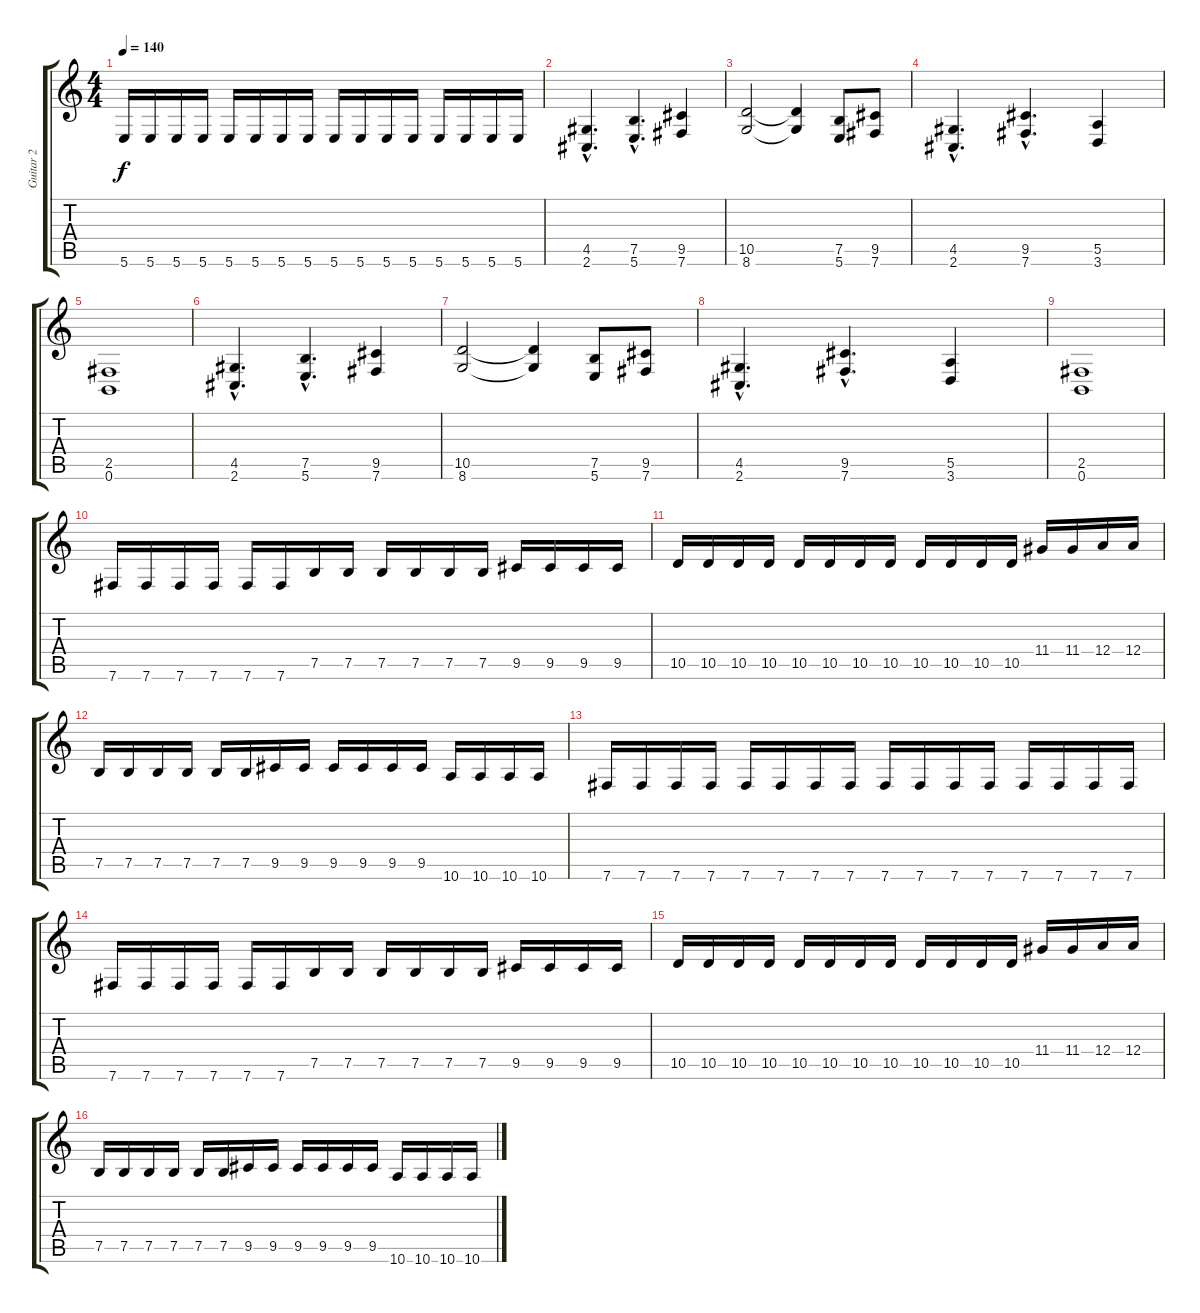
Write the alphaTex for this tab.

\track ("Guitar 2" "Guitar 2") {instrument distortionguitar}
\staff {score tabs}
\tuning (B3 Gb3 D3 A2 E2 B1) {hide}
\ts (4 4)
\tempo 140
\clef g2
\ks c
5.6.16{dy f} 5.6.16 5.6.16 5.6.16 5.6.16 5.6.16 5.6.16 5.6.16 5.6.16 5.6.16 5.6.16 5.6.16 5.6.16 5.6.16 5.6.16 5.6.16 |
(4.5{hac} 2.6{hac}).4{d} (7.5{hac} 5.6{hac}).4{d} (9.5 7.6).4 |
(10.5 8.6).2 (10.5{t} 8.6{t}).4 (7.5 5.6).8 (9.5 7.6).8 |
(4.5{hac} 2.6{hac}).4{d} (9.5{hac} 7.6{hac}).4{d} (5.5 3.6).4 |
(2.5 0.6).1 |
(4.5{hac} 2.6{hac}).4{d} (7.5{hac} 5.6{hac}).4{d} (9.5 7.6).4 |
(10.5 8.6).2 (10.5{t} 8.6{t}).4 (7.5 5.6).8 (9.5 7.6).8 |
(4.5{hac} 2.6{hac}).4{d} (9.5{hac} 7.6{hac}).4{d} (5.5 3.6).4 |
(2.5 0.6).1 |
7.6.16 7.6.16 7.6.16 7.6.16 7.6.16 7.6.16 7.5.16 7.5.16 7.5.16 7.5.16 7.5.16 7.5.16 9.5.16 9.5.16 9.5.16 9.5.16 |
10.5.16 10.5.16 10.5.16 10.5.16 10.5.16 10.5.16 10.5.16 10.5.16 10.5.16 10.5.16 10.5.16 10.5.16 11.4.16 11.4.16 12.4.16 12.4.16 |
7.5.16 7.5.16 7.5.16 7.5.16 7.5.16 7.5.16 9.5.16 9.5.16 9.5.16 9.5.16 9.5.16 9.5.16 10.6.16 10.6.16 10.6.16 10.6.16 |
7.6.16 7.6.16 7.6.16 7.6.16 7.6.16 7.6.16 7.6.16 7.6.16 7.6.16 7.6.16 7.6.16 7.6.16 7.6.16 7.6.16 7.6.16 7.6.16 |
7.6.16 7.6.16 7.6.16 7.6.16 7.6.16 7.6.16 7.5.16 7.5.16 7.5.16 7.5.16 7.5.16 7.5.16 9.5.16 9.5.16 9.5.16 9.5.16 |
10.5.16 10.5.16 10.5.16 10.5.16 10.5.16 10.5.16 10.5.16 10.5.16 10.5.16 10.5.16 10.5.16 10.5.16 11.4.16 11.4.16 12.4.16 12.4.16 |
7.5.16 7.5.16 7.5.16 7.5.16 7.5.16 7.5.16 9.5.16 9.5.16 9.5.16 9.5.16 9.5.16 9.5.16 10.6.16 10.6.16 10.6.16 10.6.16
